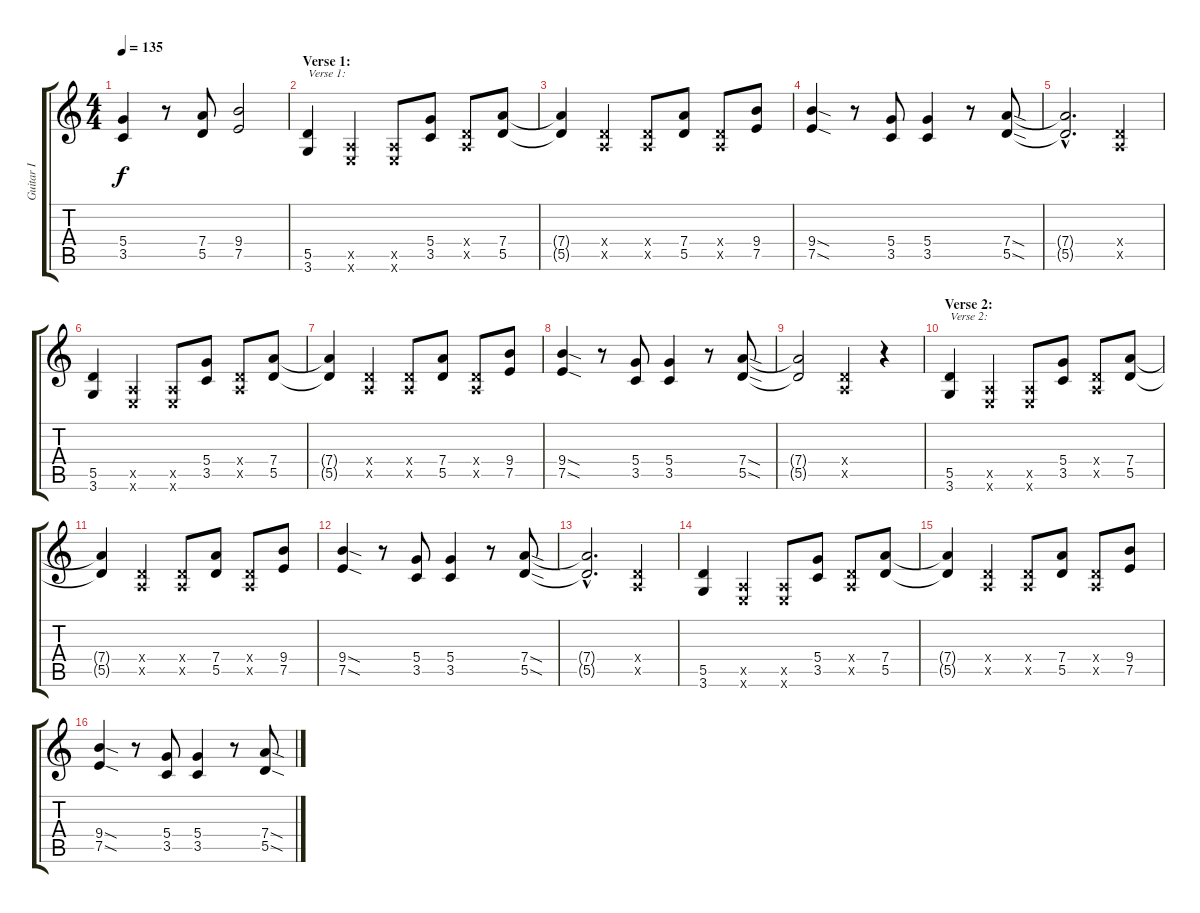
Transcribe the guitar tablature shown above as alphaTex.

\track ("Guitar I" "Guitar I") {instrument distortionguitar}
\staff {score tabs}
\tuning (E4 B3 G3 D3 A2 E2) {hide}
\ts (4 4)
\tempo 135
\clef g2
\ks c
(5.4 3.5).4{dy f} r.8 (7.4 5.5).8 (9.4 7.5).2 |
\section ("" "Verse 1:")
(5.5 3.6).4{txt "Verse 1:"} (0.5{x} 0.6{x}).4 (0.5{x} 0.6{x}).8 (5.4 3.5).8 (0.4{x} 0.5{x}).8 (7.4 5.5).8 |
(7.4{t} 5.5{t}).4 (0.4{x} 0.5{x}).4 (0.4{x} 0.5{x}).8 (7.4 5.5).8 (0.4{x} 0.5{x}).8 (9.4 7.5).8 |
(9.4{sod} 7.5{sod}).4 r.8 (5.4 3.5).8 (5.4 3.5).4 r.8 (7.4{sod} 5.5{sod}).8 |
(7.4{hac t} 5.5{hac t}).2{d} (0.4{x} 0.5{x}).4 |
(5.5 3.6).4 (0.5{x} 0.6{x}).4 (0.5{x} 0.6{x}).8 (5.4 3.5).8 (0.4{x} 0.5{x}).8 (7.4 5.5).8 |
(7.4{t} 5.5{t}).4 (0.4{x} 0.5{x}).4 (0.4{x} 0.5{x}).8 (7.4 5.5).8 (0.4{x} 0.5{x}).8 (9.4 7.5).8 |
(9.4{sod} 7.5{sod}).4 r.8 (5.4 3.5).8 (5.4 3.5).4 r.8 (7.4{sod} 5.5{sod}).8 |
(7.4{t} 5.5{t}).2 (0.4{x} 0.5{x}).4 r.4 |
\section ("" "Verse 2:")
(5.5 3.6).4{txt "Verse 2:"} (0.5{x} 0.6{x}).4 (0.5{x} 0.6{x}).8 (5.4 3.5).8 (0.4{x} 0.5{x}).8 (7.4 5.5).8 |
(7.4{t} 5.5{t}).4 (0.4{x} 0.5{x}).4 (0.4{x} 0.5{x}).8 (7.4 5.5).8 (0.4{x} 0.5{x}).8 (9.4 7.5).8 |
(9.4{sod} 7.5{sod}).4 r.8 (5.4 3.5).8 (5.4 3.5).4 r.8 (7.4{sod} 5.5{sod}).8 |
(7.4{hac t} 5.5{hac t}).2{d} (0.4{x} 0.5{x}).4 |
(5.5 3.6).4 (0.5{x} 0.6{x}).4 (0.5{x} 0.6{x}).8 (5.4 3.5).8 (0.4{x} 0.5{x}).8 (7.4 5.5).8 |
(7.4{t} 5.5{t}).4 (0.4{x} 0.5{x}).4 (0.4{x} 0.5{x}).8 (7.4 5.5).8 (0.4{x} 0.5{x}).8 (9.4 7.5).8 |
(9.4{sod} 7.5{sod}).4 r.8 (5.4 3.5).8 (5.4 3.5).4 r.8 (7.4{sod} 5.5{sod}).8
